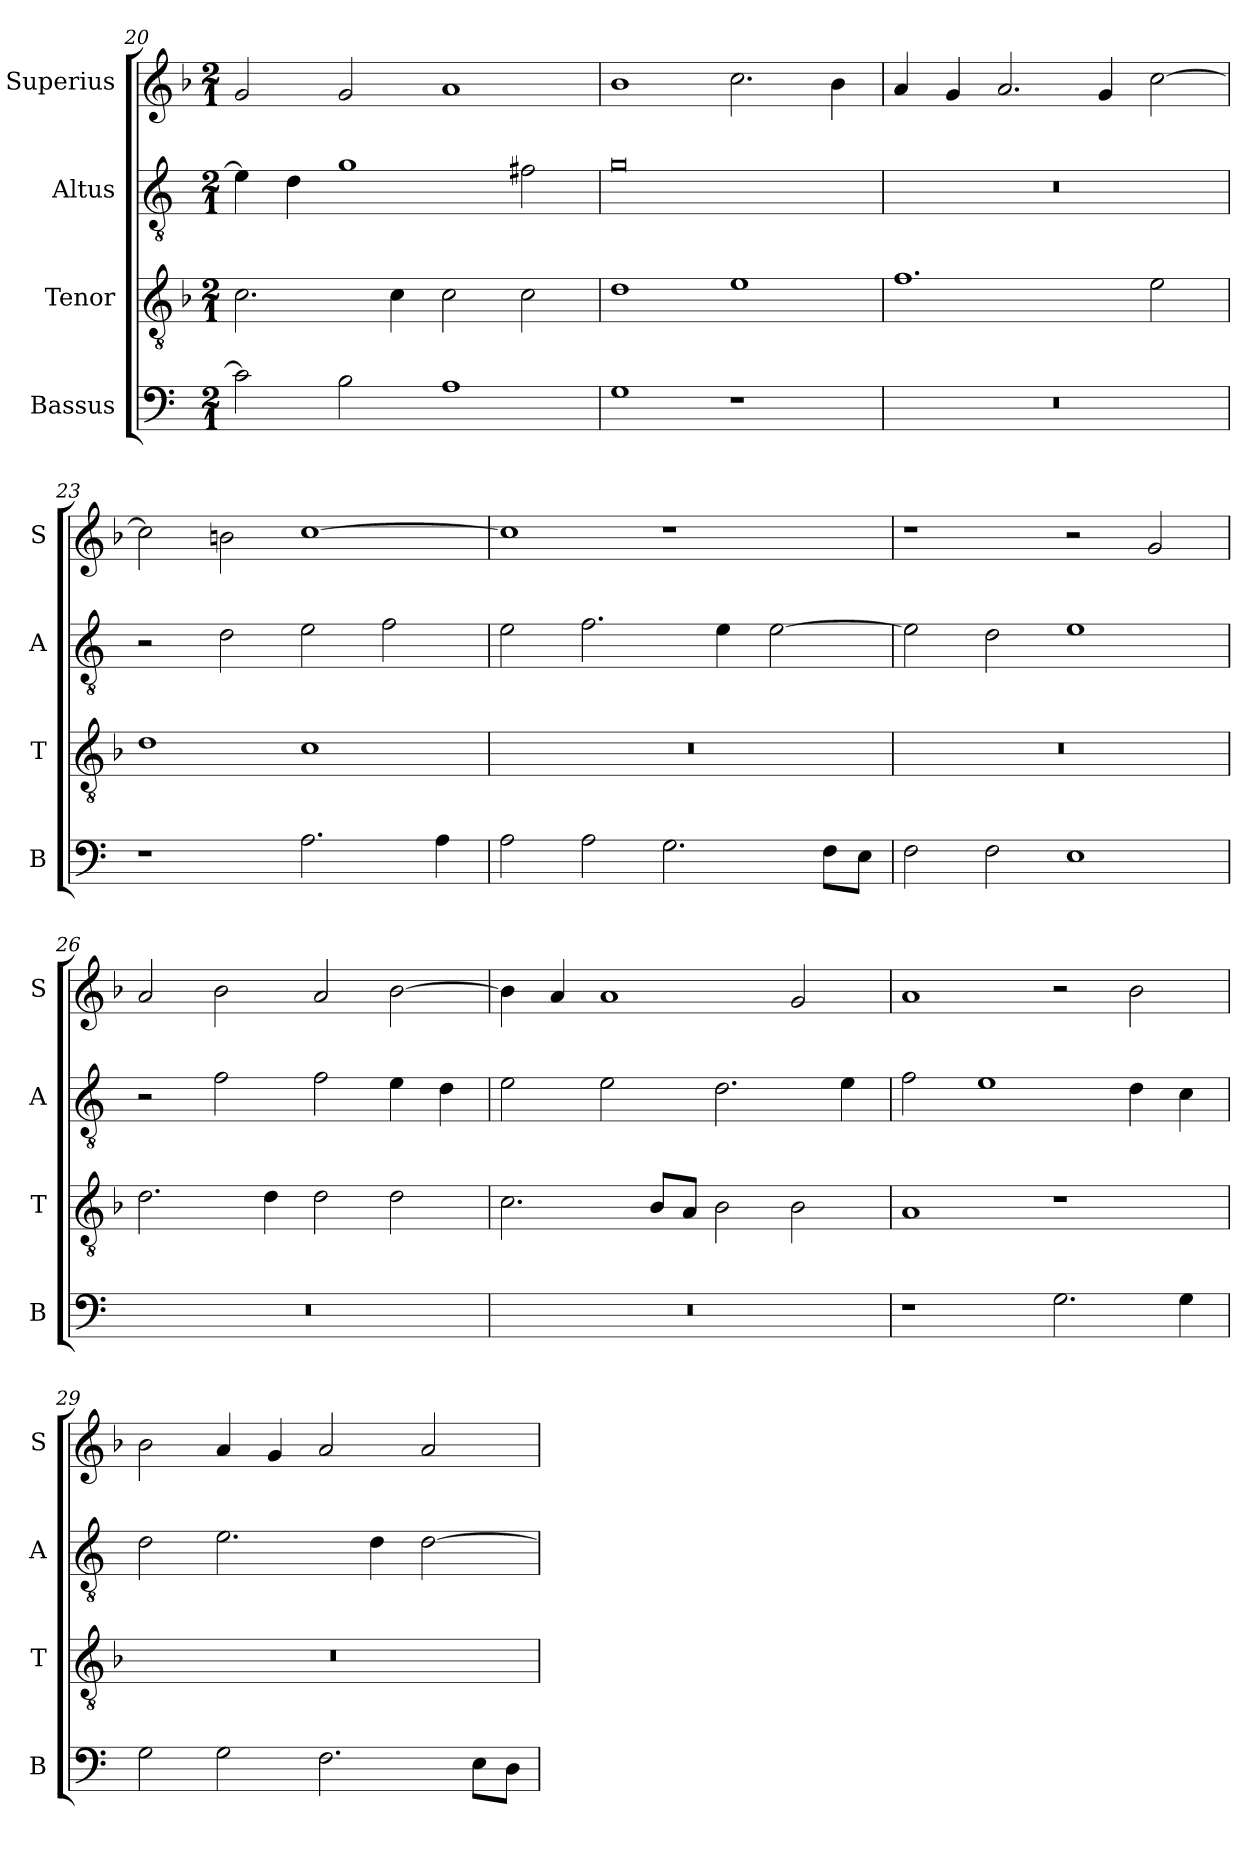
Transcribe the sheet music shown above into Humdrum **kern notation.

**kern	**kern	**kern	**kern
*part4	*part3	*part2	*part1
*staff4	*staff3	*staff2	*staff1
*I"Bassus	*I"Tenor	*I"Altus	*I"Superius
*I'B	*I'T	*I'A	*I'S
*clefF4	*clefGv2	*clefGv2	*clefG2
*k[]	*k[b-]	*k[]	*k[b-]
*C:	*F:	*C:	*F:
*M2/1	*M2/1	*M2/1	*M2/1
=20	=20	=20	=20
2c]	2.c	4e]	2g
.	.	4d	.
2B	.	1g	2g
.	4c	.	.
1A	2c	.	1a
.	2c	2f#X	.
=21	=21	=21	=21
1G	1d	0g	1b-
1r	1e	.	2.cc
.	.	.	4b-
=22	=22	=22	=22
0r	1.f	0r	4a
.	.	.	4g
.	.	.	2.a
.	.	.	4g
.	2e	.	[2cc
=23	=23	=23	=23
1r	1d	2r	2cc]
.	.	2d	2bn
2.A	1c	2e	[1cc
.	.	2f	.
4A	.	.	.
=24	=24	=24	=24
2A	0r	2e	1cc]
2A	.	2.f	.
2.G	.	.	1r
.	.	4e	.
.	.	[2e	.
8FL	.	.	.
8EJ	.	.	.
=25	=25	=25	=25
2F	0r	2e]	1r
2F	.	2d	.
1E	.	1e	2r
.	.	.	2g
=26	=26	=26	=26
0r	2.d	2r	2a
.	.	2f	2b-
.	4d	.	.
.	2d	2f	2a
.	2d	4e	[2b-
.	.	4d	.
=27	=27	=27	=27
0r	2.c	2e	4b-]
.	.	.	4a
.	.	2e	1a
.	8B-L	.	.
.	8AJ	.	.
.	2B-	2.d	.
.	2B-	.	2g
.	.	4e	.
=28	=28	=28	=28
1r	1A	2f	1a
.	.	1e	.
2.G	1r	.	2r
.	.	4d	2b-
4G	.	4c	.
=29	=29	=29	=29
2G	0r	2d	2b-
2G	.	2.e	4a
.	.	.	4g
2.F	.	.	2a
.	.	4d	.
.	.	[2d	2a
8EL	.	.	.
8DJ	.	.	.
=	=	=	=
*-	*-	*-	*-
